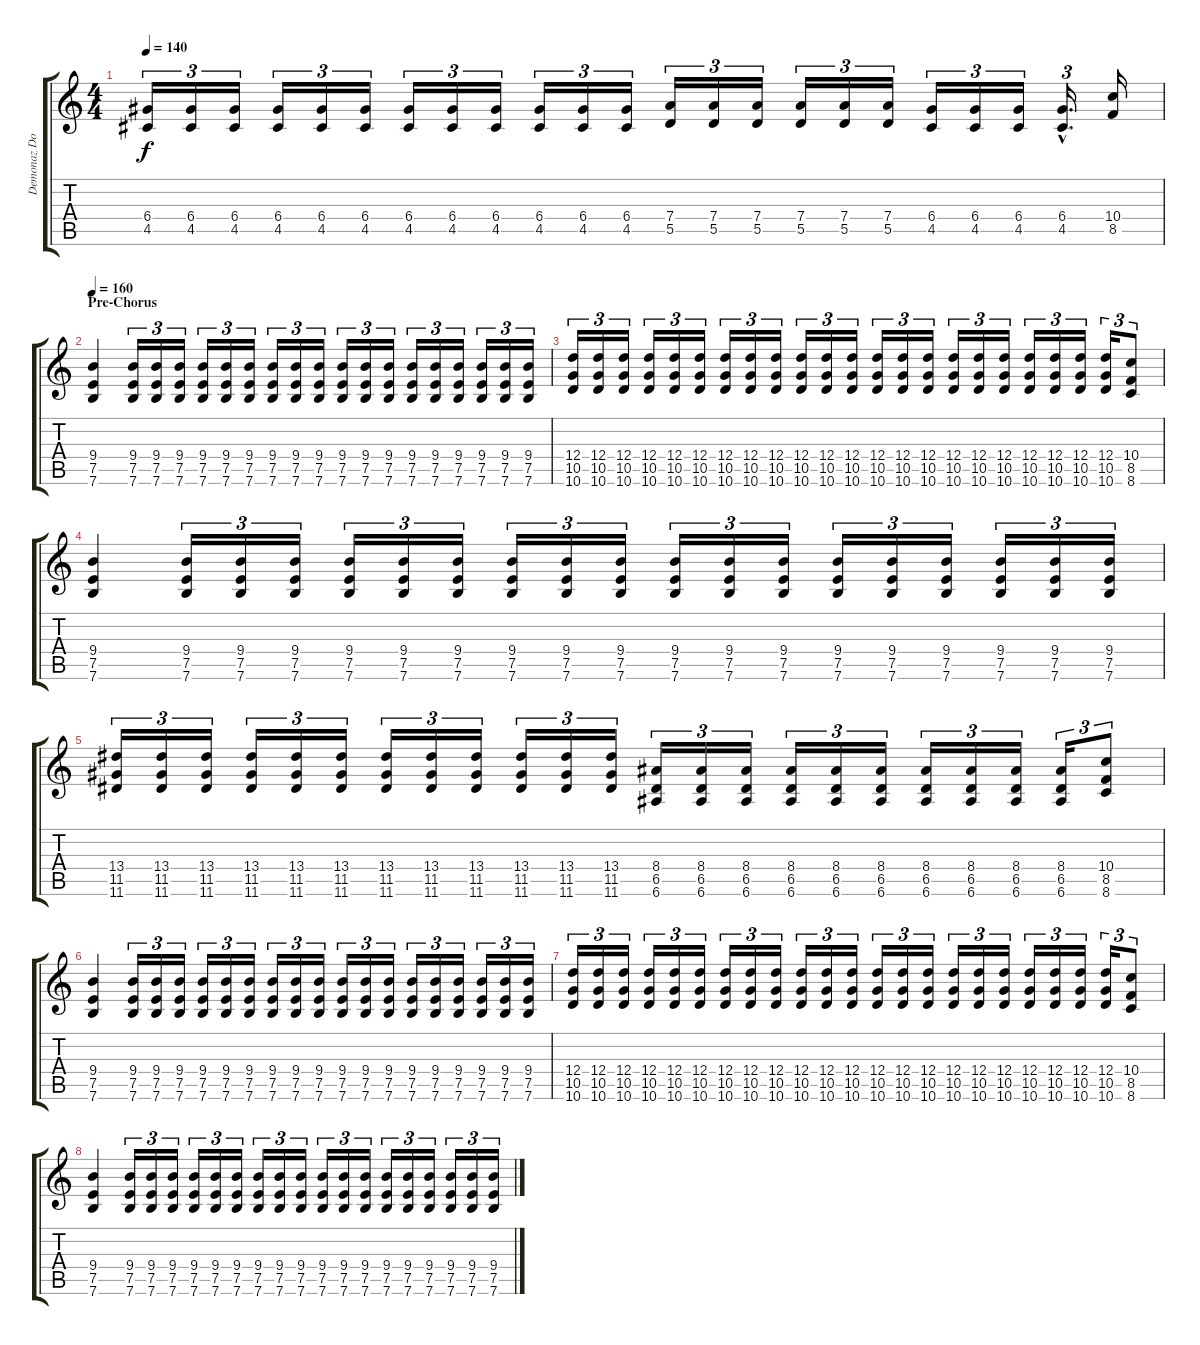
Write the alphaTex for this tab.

\track ("Demonaz Doom Occulta" "Demonaz Do") {instrument distortionguitar}
\staff {score tabs}
\tuning (E4 B3 G3 D3 A2 E2) {hide}
\ts (4 4)
\tempo 140
\clef g2
\ks c
(6.4 4.5).16{tu (3 2) dy f} (6.4 4.5).16{tu (3 2)} (6.4 4.5).16{tu (3 2)} (6.4 4.5).16{tu (3 2)} (6.4 4.5).16{tu (3 2)} (6.4 4.5).16{tu (3 2)} (6.4 4.5).16{tu (3 2)} (6.4 4.5).16{tu (3 2)} (6.4 4.5).16{tu (3 2)} (6.4 4.5).16{tu (3 2)} (6.4 4.5).16{tu (3 2)} (6.4 4.5).16{tu (3 2)} (7.4 5.5).16{tu (3 2)} (7.4 5.5).16{tu (3 2)} (7.4 5.5).16{tu (3 2)} (7.4 5.5).16{tu (3 2)} (7.4 5.5).16{tu (3 2)} (7.4 5.5).16{tu (3 2)} (6.4 4.5).16{tu (3 2)} (6.4 4.5).16{tu (3 2)} (6.4 4.5).16{tu (3 2)} (6.4{hac} 4.5{hac}).16{d tu (3 2)} (10.4 8.5).16 |
\section ("" "Pre-Chorus")
\tempo 160
(9.4 7.5 7.6).4 (9.4 7.5 7.6).16{tu (3 2)} (9.4 7.5 7.6).16{tu (3 2)} (9.4 7.5 7.6).16{tu (3 2)} (9.4 7.5 7.6).16{tu (3 2)} (9.4 7.5 7.6).16{tu (3 2)} (9.4 7.5 7.6).16{tu (3 2)} (9.4 7.5 7.6).16{tu (3 2)} (9.4 7.5 7.6).16{tu (3 2)} (9.4 7.5 7.6).16{tu (3 2)} (9.4 7.5 7.6).16{tu (3 2)} (9.4 7.5 7.6).16{tu (3 2)} (9.4 7.5 7.6).16{tu (3 2)} (9.4 7.5 7.6).16{tu (3 2)} (9.4 7.5 7.6).16{tu (3 2)} (9.4 7.5 7.6).16{tu (3 2)} (9.4 7.5 7.6).16{tu (3 2)} (9.4 7.5 7.6).16{tu (3 2)} (9.4 7.5 7.6).16{tu (3 2)} |
(12.4 10.5 10.6).16{tu (3 2)} (12.4 10.5 10.6).16{tu (3 2)} (12.4 10.5 10.6).16{tu (3 2)} (12.4 10.5 10.6).16{tu (3 2)} (12.4 10.5 10.6).16{tu (3 2)} (12.4 10.5 10.6).16{tu (3 2)} (12.4 10.5 10.6).16{tu (3 2)} (12.4 10.5 10.6).16{tu (3 2)} (12.4 10.5 10.6).16{tu (3 2)} (12.4 10.5 10.6).16{tu (3 2)} (12.4 10.5 10.6).16{tu (3 2)} (12.4 10.5 10.6).16{tu (3 2)} (12.4 10.5 10.6).16{tu (3 2)} (12.4 10.5 10.6).16{tu (3 2)} (12.4 10.5 10.6).16{tu (3 2)} (12.4 10.5 10.6).16{tu (3 2)} (12.4 10.5 10.6).16{tu (3 2)} (12.4 10.5 10.6).16{tu (3 2)} (12.4 10.5 10.6).16{tu (3 2)} (12.4 10.5 10.6).16{tu (3 2)} (12.4 10.5 10.6).16{tu (3 2)} (12.4 10.5 10.6).16{tu (3 2)} (10.4 8.5 8.6).8{tu (3 2)} |
(9.4 7.5 7.6).4 (9.4 7.5 7.6).16{tu (3 2)} (9.4 7.5 7.6).16{tu (3 2)} (9.4 7.5 7.6).16{tu (3 2)} (9.4 7.5 7.6).16{tu (3 2)} (9.4 7.5 7.6).16{tu (3 2)} (9.4 7.5 7.6).16{tu (3 2)} (9.4 7.5 7.6).16{tu (3 2)} (9.4 7.5 7.6).16{tu (3 2)} (9.4 7.5 7.6).16{tu (3 2)} (9.4 7.5 7.6).16{tu (3 2)} (9.4 7.5 7.6).16{tu (3 2)} (9.4 7.5 7.6).16{tu (3 2)} (9.4 7.5 7.6).16{tu (3 2)} (9.4 7.5 7.6).16{tu (3 2)} (9.4 7.5 7.6).16{tu (3 2)} (9.4 7.5 7.6).16{tu (3 2)} (9.4 7.5 7.6).16{tu (3 2)} (9.4 7.5 7.6).16{tu (3 2)} |
(13.4 11.5 11.6).16{tu (3 2)} (13.4 11.5 11.6).16{tu (3 2)} (13.4 11.5 11.6).16{tu (3 2)} (13.4 11.5 11.6).16{tu (3 2)} (13.4 11.5 11.6).16{tu (3 2)} (13.4 11.5 11.6).16{tu (3 2)} (13.4 11.5 11.6).16{tu (3 2)} (13.4 11.5 11.6).16{tu (3 2)} (13.4 11.5 11.6).16{tu (3 2)} (13.4 11.5 11.6).16{tu (3 2)} (13.4 11.5 11.6).16{tu (3 2)} (13.4 11.5 11.6).16{tu (3 2)} (8.4 6.5 6.6).16{tu (3 2)} (8.4 6.5 6.6).16{tu (3 2)} (8.4 6.5 6.6).16{tu (3 2)} (8.4 6.5 6.6).16{tu (3 2)} (8.4 6.5 6.6).16{tu (3 2)} (8.4 6.5 6.6).16{tu (3 2)} (8.4 6.5 6.6).16{tu (3 2)} (8.4 6.5 6.6).16{tu (3 2)} (8.4 6.5 6.6).16{tu (3 2)} (8.4 6.5 6.6).16{tu (3 2)} (10.4 8.5 8.6).8{tu (3 2)} |
(9.4 7.5 7.6).4 (9.4 7.5 7.6).16{tu (3 2)} (9.4 7.5 7.6).16{tu (3 2)} (9.4 7.5 7.6).16{tu (3 2)} (9.4 7.5 7.6).16{tu (3 2)} (9.4 7.5 7.6).16{tu (3 2)} (9.4 7.5 7.6).16{tu (3 2)} (9.4 7.5 7.6).16{tu (3 2)} (9.4 7.5 7.6).16{tu (3 2)} (9.4 7.5 7.6).16{tu (3 2)} (9.4 7.5 7.6).16{tu (3 2)} (9.4 7.5 7.6).16{tu (3 2)} (9.4 7.5 7.6).16{tu (3 2)} (9.4 7.5 7.6).16{tu (3 2)} (9.4 7.5 7.6).16{tu (3 2)} (9.4 7.5 7.6).16{tu (3 2)} (9.4 7.5 7.6).16{tu (3 2)} (9.4 7.5 7.6).16{tu (3 2)} (9.4 7.5 7.6).16{tu (3 2)} |
(12.4 10.5 10.6).16{tu (3 2)} (12.4 10.5 10.6).16{tu (3 2)} (12.4 10.5 10.6).16{tu (3 2)} (12.4 10.5 10.6).16{tu (3 2)} (12.4 10.5 10.6).16{tu (3 2)} (12.4 10.5 10.6).16{tu (3 2)} (12.4 10.5 10.6).16{tu (3 2)} (12.4 10.5 10.6).16{tu (3 2)} (12.4 10.5 10.6).16{tu (3 2)} (12.4 10.5 10.6).16{tu (3 2)} (12.4 10.5 10.6).16{tu (3 2)} (12.4 10.5 10.6).16{tu (3 2)} (12.4 10.5 10.6).16{tu (3 2)} (12.4 10.5 10.6).16{tu (3 2)} (12.4 10.5 10.6).16{tu (3 2)} (12.4 10.5 10.6).16{tu (3 2)} (12.4 10.5 10.6).16{tu (3 2)} (12.4 10.5 10.6).16{tu (3 2)} (12.4 10.5 10.6).16{tu (3 2)} (12.4 10.5 10.6).16{tu (3 2)} (12.4 10.5 10.6).16{tu (3 2)} (12.4 10.5 10.6).16{tu (3 2)} (10.4 8.5 8.6).8{tu (3 2)} |
(9.4 7.5 7.6).4 (9.4 7.5 7.6).16{tu (3 2)} (9.4 7.5 7.6).16{tu (3 2)} (9.4 7.5 7.6).16{tu (3 2)} (9.4 7.5 7.6).16{tu (3 2)} (9.4 7.5 7.6).16{tu (3 2)} (9.4 7.5 7.6).16{tu (3 2)} (9.4 7.5 7.6).16{tu (3 2)} (9.4 7.5 7.6).16{tu (3 2)} (9.4 7.5 7.6).16{tu (3 2)} (9.4 7.5 7.6).16{tu (3 2)} (9.4 7.5 7.6).16{tu (3 2)} (9.4 7.5 7.6).16{tu (3 2)} (9.4 7.5 7.6).16{tu (3 2)} (9.4 7.5 7.6).16{tu (3 2)} (9.4 7.5 7.6).16{tu (3 2)} (9.4 7.5 7.6).16{tu (3 2)} (9.4 7.5 7.6).16{tu (3 2)} (9.4 7.5 7.6).16{tu (3 2)}
